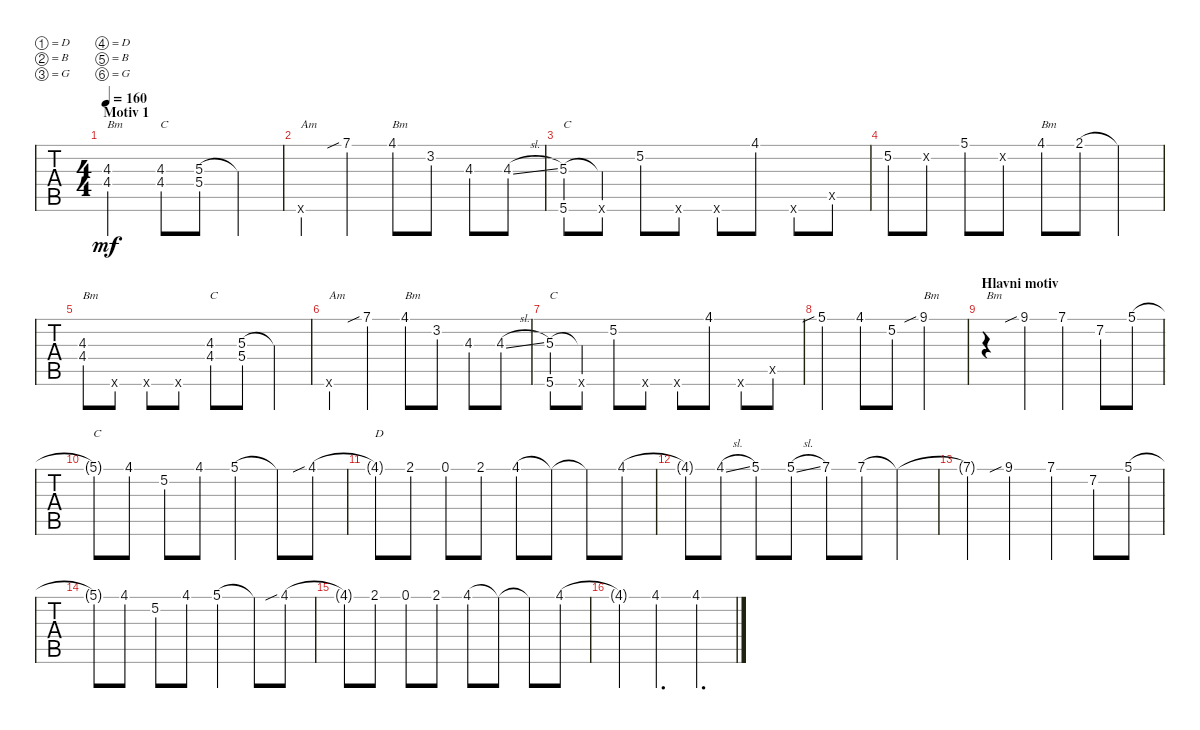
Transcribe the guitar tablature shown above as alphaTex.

\defaultSystemsLayout 4
\bracketExtendMode groupsimilarinstruments
\singleTrackTrackNamePolicy hidden
\multiTrackTrackNamePolicy hidden
\otherSystemsTrackNameOrientation horizontal
\track ("Dobro" "Dobro") {instrument acousticguitarsteel}
\staff {tabs}
\tuning (D4 B3 G3 D3 B2 G2)
\ts (4 4)
\section ("" "Motiv 1")
\tempo 160
\clef g2
\ks d
(4.3 4.4).2{txt "Bm" dy mf} (4.3 4.4).8{txt "C"} (5.3 5.4).8 5.3{t}.4 |
0.6{x}.4{txt "Am"} 7.1{sib}.4 4.1.8{txt "Bm"} 3.2.8 4.3.8 4.3{sl}.8 |
(5.6 5.3).8{txt "C"} (5.6{x} 5.3{t}).8 5.2.8 5.6{x}.8 0.6{x}.8 4.1.8 0.6{x}.8 0.5{x}.8 |
5.2.8 0.2{x}.8 5.1.8 0.2{x}.8 4.1.8{txt "Bm"} 2.1.8 2.1{t}.4 |
(4.3 4.4).8{txt "Bm"} 0.6{x}.8 0.6{x}.8 0.6{x}.8 (4.3 4.4).8{txt "C"} (5.3 5.4).8 5.3{t}.4 |
0.6{x}.4{txt "Am"} 7.1{sib}.4 4.1.8{txt "Bm"} 3.2.8 4.3.8 4.3{sl}.8 |
(5.6 5.3).8{txt "C"} (5.6{x} 5.3{t}).8 5.2.8 5.6{x}.8 0.6{x}.8 4.1.8 0.6{x}.8 0.5{x}.8 |
5.1{sib}.4 4.1.8 5.2.8 9.1{sib}.2{txt "Bm"} |
\section ("" "Hlavni motiv")
r.4{txt "Bm"} 9.1{sib hac}.4 7.1.4 7.2.8 5.1{hac}.8 |
5.1{t}.8{txt "C"} 4.1.8 5.2.8 4.1.8 5.1.4 5.1{t}.8 4.1{sib hac}.8 |
4.1{t}.8{txt "D"} 2.1.8 0.1.8 2.1.8 4.1.8 4.1{t}.8 4.1{t}.8 4.1.8 |
4.1{t}.8 4.1{sl}.8 5.1.8 5.1{sl}.8 7.1.8 7.1.8 7.1{t}.4 |
7.1{t}.4 9.1{sib hac}.4 7.1.4 7.2.8 5.1{hac}.8 |
5.1{t}.8 4.1.8 5.2.8 4.1.8 5.1.4 5.1{t}.8 4.1{sib hac}.8 |
4.1{t}.8 2.1.8 0.1.8 2.1.8 4.1.8 4.1{t}.8 4.1{t}.8 4.1.8 |
4.1{t}.4 4.1.4{d} 4.1.4{d}
